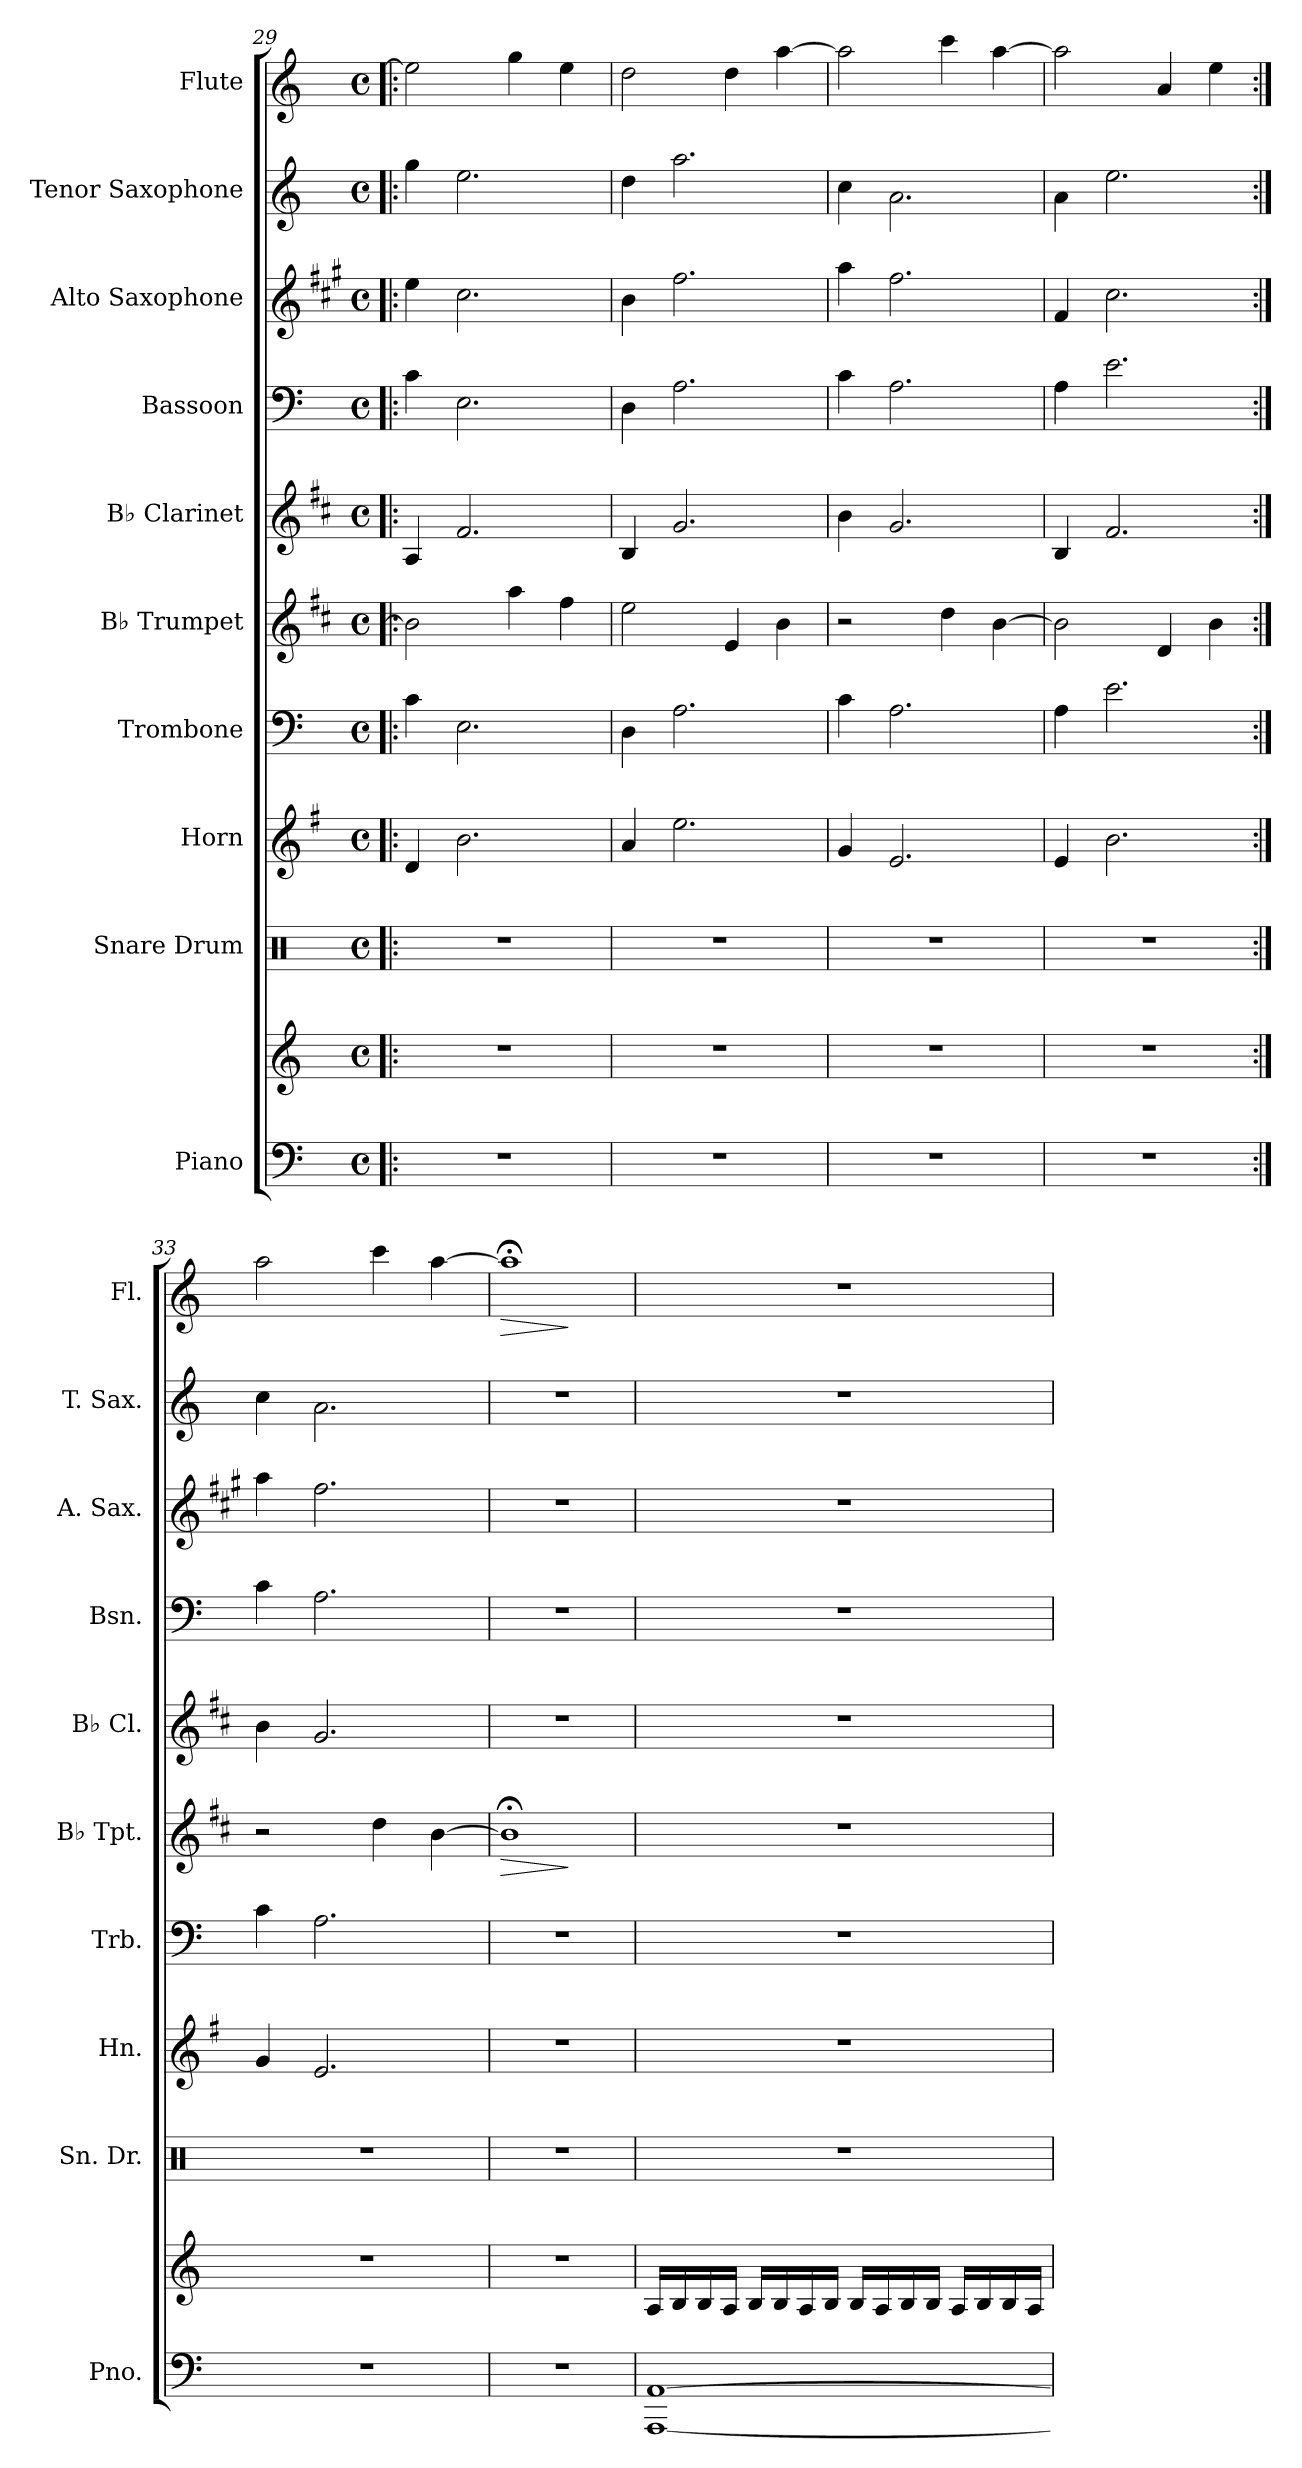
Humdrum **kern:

**kern	**kern	**kern	**kern	**kern	**kern	**dynam	**kern	**kern	**kern	**kern	**kern	**dynam
*part10	*part10	*part9	*part8	*part7	*part6	*part6	*part5	*part4	*part3	*part2	*part1	*part1
*staff11	*staff10	*staff9	*staff8	*staff7	*staff6	*staff6	*staff5	*staff4	*staff3	*staff2	*staff1	*staff1
*I"Piano	*	*I"Snare Drum	*I"Horn	*I"Trombone	*I"B♭ Trumpet	*	*I"B♭ Clarinet	*I"Bassoon	*I"Alto Saxophone	*I"Tenor Saxophone	*I"Flute	*
*I'Pno.	*	*I'Sn. Dr.	*I'Hn.	*I'Trb.	*I'B♭ Tpt.	*	*I'B♭ Cl.	*I'Bsn.	*I'A. Sax.	*I'T. Sax.	*I'Fl.	*
*clefF4	*clefG2	*clefX	*clefG2	*clefF4	*clefG2	*	*clefG2	*clefF4	*clefG2	*clefG2	*clefG2	*
*	*	*	*ITrd4c7	*	*ITrd1c2	*	*ITrd1c2	*	*ITrd5c9	*ITrd8c14	*	*
*k[]	*k[]	*k[]	*k[]	*k[]	*k[]	*	*k[]	*k[]	*k[]	*k[]	*k[]	*
*C:	*C:	*C:	*C:	*C:	*C:	*	*C:	*C:	*C:	*C:	*C:	*
*M4/4	*M4/4	*M4/4	*M4/4	*M4/4	*M4/4	*	*M4/4	*M4/4	*M4/4	*M4/4	*M4/4	*
*met(c)	*met(c)	*met(c)	*met(c)	*met(c)	*met(c)	*	*met(c)	*met(c)	*met(c)	*met(c)	*met(c)	*
=29!|:	=29!|:	=29!|:	=29!|:	=29!|:	=29!|:	=29!|:	=29!|:	=29!|:	=29!|:	=29!|:	=29!|:	=29!|:
1r	1r	1r	4G/	4c\	2a\]	.	4G/	4c\	4g\	4g\	2ee\]	.
.	.	.	2.e\	2.E\	.	.	2.e/	2.E\	2.e\	2.e\	.	.
.	.	.	.	.	4gg\	.	.	.	.	.	4gg\	.
.	.	.	.	.	4ee\	.	.	.	.	.	4ee\	.
=30	=30	=30	=30	=30	=30	=30	=30	=30	=30	=30	=30	=30
1r	1r	1r	4d/	4D\	2dd\	.	4A/	4D\	4d\	4d\	2dd\	.
.	.	.	2.a\	2.A\	.	.	2.f/	2.A\	2.a\	2.a\	.	.
.	.	.	.	.	4d/	.	.	.	.	.	4dd\	.
.	.	.	.	.	4a\	.	.	.	.	.	[4aa\	.
=31	=31	=31	=31	=31	=31	=31	=31	=31	=31	=31	=31	=31
1r	1r	1r	4c/	4c\	2r	.	4a\	4c\	4cc\	4c\	2aa\]	.
.	.	.	2.A/	2.A\	.	.	2.f/	2.A\	2.a\	2.A\	.	.
.	.	.	.	.	4cc\	.	.	.	.	.	4ccc\	.
.	.	.	.	.	[4a\	.	.	.	.	.	[4aa\	.
=32	=32	=32	=32	=32	=32	=32	=32	=32	=32	=32	=32	=32
1r	1r	1r	4A/	4A\	2a\]	.	4A/	4A\	4A/	4A\	2aa\]	.
.	.	.	2.e\	2.e\	.	.	2.e/	2.e\	2.e\	2.e\	.	.
.	.	.	.	.	4c/	.	.	.	.	.	4a/	.
.	.	.	.	.	4a\	.	.	.	.	.	4ee\	.
!!LO:PB:g=z
=33:|!	=33:|!	=33:|!	=33:|!	=33:|!	=33:|!	=33:|!	=33:|!	=33:|!	=33:|!	=33:|!	=33:|!	=33:|!
1r	1r	1r	4c/	4c\	2r	.	4a\	4c\	4cc\	4c\	2aa\	.
.	.	.	2.A/	2.A\	.	.	2.f/	2.A\	2.a\	2.A\	.	.
.	.	.	.	.	4cc\	.	.	.	.	.	4ccc\	.
.	.	.	.	.	[4a\	.	.	.	.	.	[4aa\	.
=34	=34	=34	=34	=34	=34	=34	=34	=34	=34	=34	=34	=34
!	!	!	!	!	!	!LO:HP:b	!	!	!	!	!	!LO:HP:b
1r	1r	1r	1r	1r	1a;<Z]	>	1r	1r	1r	1r	1aa;<Z]	>
.	.	.	.	.	.	]	.	.	.	.	.	]
=35	=35	=35	=35	=35	=35	=35	=35	=35	=35	=35	=35	=35
[1AAA [1AA	16A/LL	1r	1r	1r	1r	.	1r	1r	1r	1r	1r	.
.	16B/	.	.	.	.	.	.	.	.	.	.	.
.	16B/	.	.	.	.	.	.	.	.	.	.	.
.	16A/JJ	.	.	.	.	.	.	.	.	.	.	.
.	16B/LL	.	.	.	.	.	.	.	.	.	.	.
.	16B/	.	.	.	.	.	.	.	.	.	.	.
.	16A/	.	.	.	.	.	.	.	.	.	.	.
.	16B/JJ	.	.	.	.	.	.	.	.	.	.	.
.	16B/LL	.	.	.	.	.	.	.	.	.	.	.
.	16A/	.	.	.	.	.	.	.	.	.	.	.
.	16B/	.	.	.	.	.	.	.	.	.	.	.
.	16B/JJ	.	.	.	.	.	.	.	.	.	.	.
.	16A/LL	.	.	.	.	.	.	.	.	.	.	.
.	16B/	.	.	.	.	.	.	.	.	.	.	.
.	16B/	.	.	.	.	.	.	.	.	.	.	.
.	16A/JJ	.	.	.	.	.	.	.	.	.	.	.
=	=	=	=	=	=	=	=	=	=	=	=	=
*-	*-	*-	*-	*-	*-	*-	*-	*-	*-	*-	*-	*-
